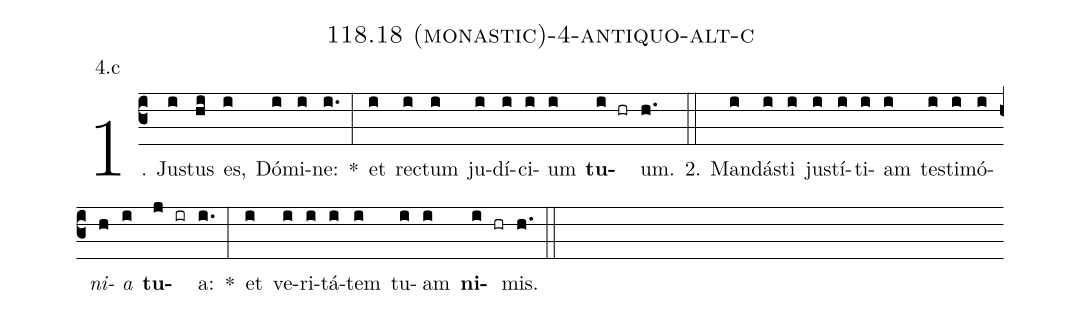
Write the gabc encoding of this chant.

name: 118.18 (monastic)-4-antiquo-alt-c;
annotation: 4.c;
%%
(c3)1. Jus(i)tus(hi) es,(i) Dó(i)mi(i)ne:(i.) *(:) et(i) rec(i)tum(i) ju(i)dí(i)ci(i)um(i) <b>tu</b>(i hr)um.(h.) (::)
2. Man(i)dás(i)ti(i) jus(i)tí(i)ti(i)am(i) tes(i)ti(i)mó(i)<i>ni</i>(h)<i>a</i>(i) <b>tu</b>(j ir)a:(i.) *(:) et(i) ve(i)ri(i)tá(i)tem(i) tu(i)am(i) <b>ni</b>(i hr)mis.(h.) (::)
